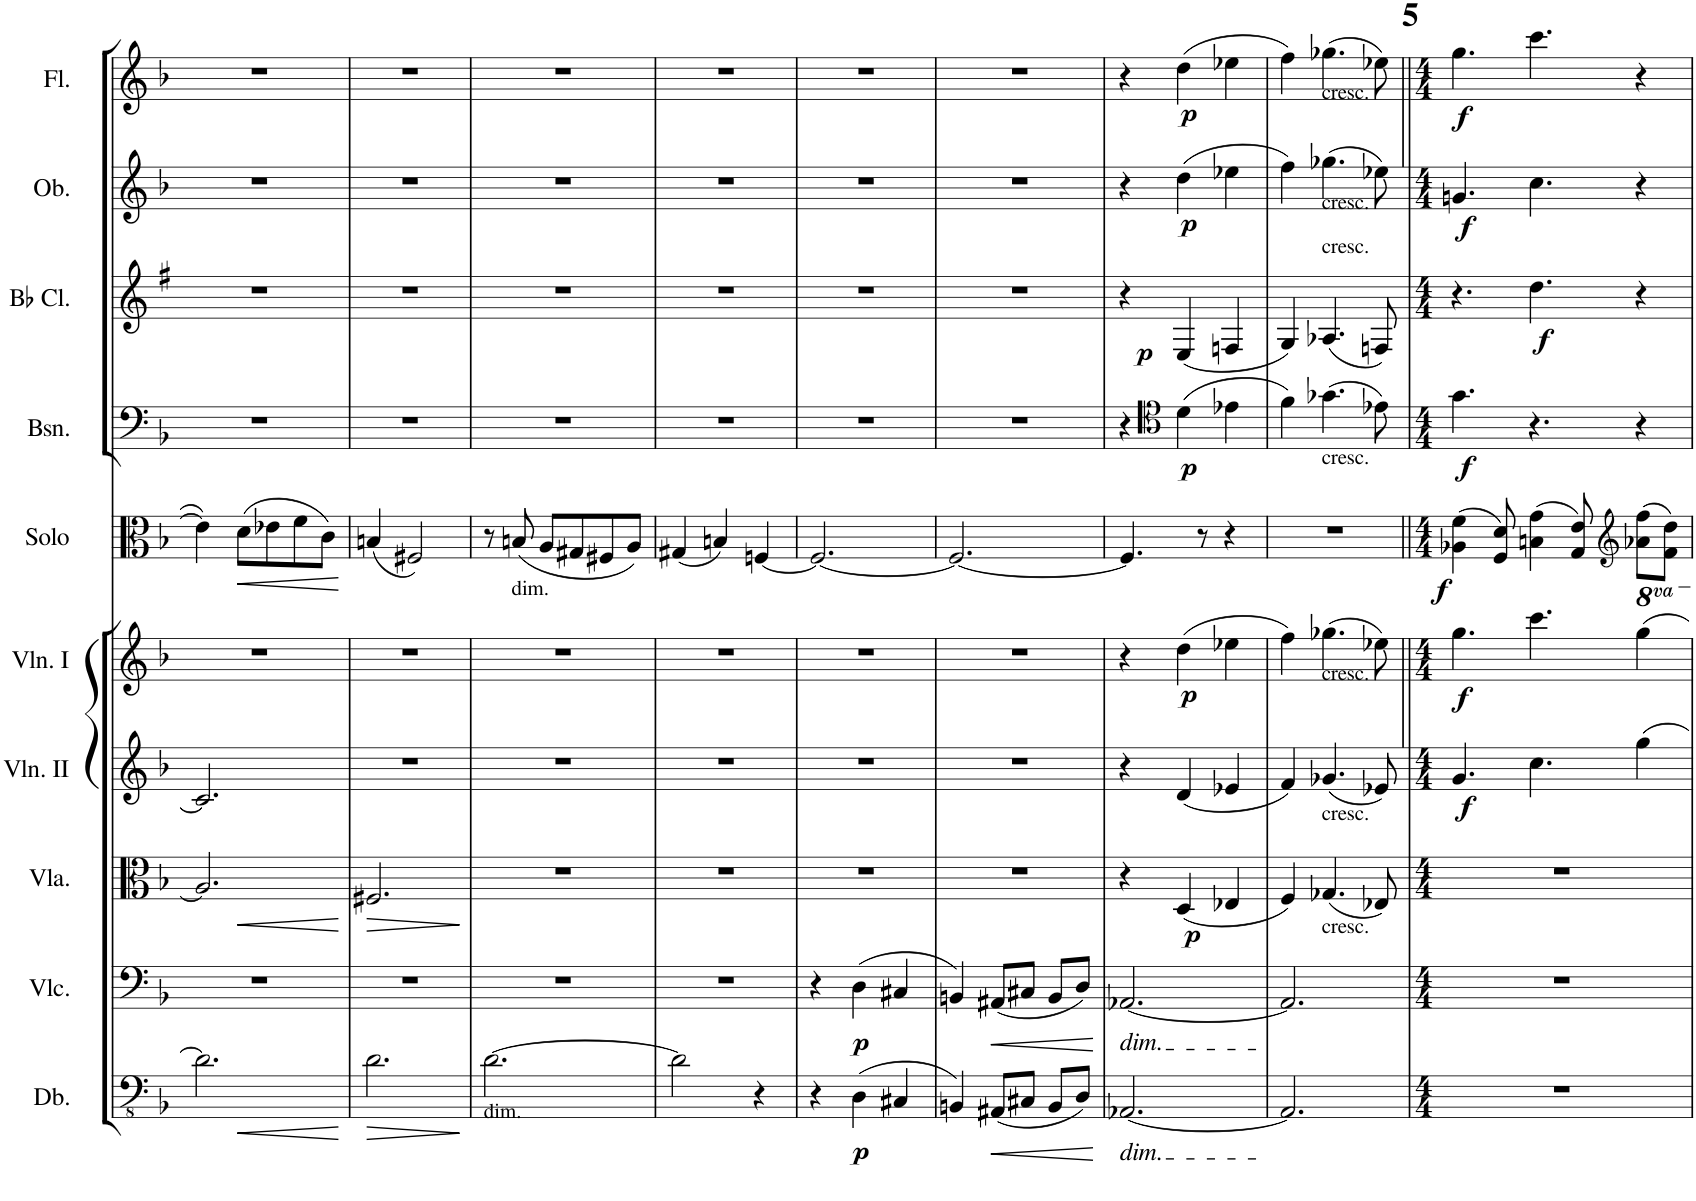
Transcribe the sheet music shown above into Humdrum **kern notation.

**kern	**dynam	**kern	**dynam	**kern	**dynam	**kern	**dynam	**kern	**dynam	**kern	**dynam	**kern	**dynam	**kern	**dynam	**kern	**dynam	**kern	**dynam
*part10	*part10	*part9	*part9	*part8	*part8	*part7	*part7	*part6	*part6	*part5	*part5	*part4	*part4	*part3	*part3	*part2	*part2	*part1	*part1
*staff10	*staff10	*staff9	*staff9	*staff8	*staff8	*staff7	*staff7	*staff6	*staff6	*staff5	*staff5	*staff4	*staff4	*staff3	*staff3	*staff2	*staff2	*staff1	*staff1
*I"Bass	*	*I"Cello	*	*I"Viola	*	*I"Violin II	*	*I"Violin I	*	*I"Solo Viola	*	*I"Bassoon	*	*I"Bb Clarinet	*	*I"Oboe	*	*I"Flute	*
*	*	*	*	*I'Vla.	*	*I'Vln. II	*	*I'Vln. I	*	*I'Solo	*	*I'Bsn.	*	*I'Bb Cl.	*	*I'Ob.	*	*I'Fl.	*
!!LO:PB:g=z
*clefFv4	*	*clefF4	*	*clefC3	*	*clefG2	*	*clefG2	*	*clefC3	*	*clefF4	*	*clefG2	*	*clefG2	*	*clefG2	*
*Trd7c12	*	*	*	*	*	*	*	*	*	*	*	*	*	*Trd1c2	*	*	*	*	*
*k[b-]	*	*k[b-]	*	*k[b-]	*	*k[b-]	*	*k[b-]	*	*k[b-]	*	*k[b-]	*	*k[f#]	*	*k[b-]	*	*k[b-]	*
*M3/4	*	*M3/4	*	*M3/4	*	*M3/4	*	*M3/4	*	*M3/4	*	*M3/4	*	*M3/4	*	*M3/4	*	*M3/4	*
=100	=100	=100	=100	=100	=100	=100	=100	=100	=100	=100	=100	=100	=100	=100	=100	=100	=100	=100	=100
*^	*	*	*	*^	*	*	*	*	*	*	*	*	*	*	*	*	*	*	*
2.D\]	4ryy	.	2.r	.	2.A-/]	4ryy	.	2.c/]	.	2.r	.	4e-\]	.	2.r	.	2.r	.	2.r	.	2.r	.
!	!	!LO:HP:b	!	!	!	!	!LO:HP:b	!	!	!	!	!	!LO:HP:b	!	!	!	!	!	!	!	!
.	2ryy	<	.	.	.	2ryy	<	.	.	.	.	(8d\L	<	.	.	.	.	.	.	.	.
.	.	.	.	.	.	.	.	.	.	.	.	8e-X\	.	.	.	.	.	.	.	.	.
.	.	.	.	.	.	.	.	.	.	.	.	8f\	.	.	.	.	.	.	.	.	.
.	.	.	.	.	.	.	.	.	.	.	.	8c\J)	.	.	.	.	.	.	.	.	.
*v	*v	*	*	*	*v	*v	*	*	*	*	*	*	*	*	*	*	*	*	*	*	*
.	.	.	.	.	.	.	.	.	.	.	[	.	.	.	.	.	.	.	.
=101	=101	=101	=101	=101	=101	=101	=101	=101	=101	=101	=101	=101	=101	=101	=101	=101	=101	=101	=101
!	!LO:HP:b	!	!	!	!	!	!	!	!	!	!	!	!	!	!	!	!	!	!
2.D\	>	2.r	.	2.F#X/	.	2.r	.	2.r	.	(4Bn/	.	2.r	.	2.r	.	2.r	.	2.r	.
.	.	.	.	.	.	.	.	.	.	2F#X/)	.	.	.	.	.	.	.	.	.
.	[	.	.	.	[	.	.	.	.	.	.	.	.	.	.	.	.	.	.
=102	=102	=102	=102	=102	=102	=102	=102	=102	=102	=102	=102	=102	=102	=102	=102	=102	=102	=102	=102
!LO:TX:b:t=dim.	!	!	!	!	!	!	!	!	!	!	!	!	!	!	!	!	!	!	!
[2.D\	.	2.r	.	2.r	.	2.r	.	2.r	.	8r	.	2.r	.	2.r	.	2.r	.	2.r	.
!	!	!	!	!	!	!	!	!	!	!LO:TX:b:t=dim.	!	!	!	!	!	!	!	!	!
.	.	.	.	.	.	.	.	.	.	(8Bn/	.	.	.	.	.	.	.	.	.
.	.	.	.	.	.	.	.	.	.	8A/L	.	.	.	.	.	.	.	.	.
.	.	.	.	.	.	.	.	.	.	8G#X/	.	.	.	.	.	.	.	.	.
.	.	.	.	.	.	.	.	.	.	8F#X/	.	.	.	.	.	.	.	.	.
.	.	.	.	.	.	.	.	.	.	8A/J)	.	.	.	.	.	.	.	.	.
=103	=103	=103	=103	=103	=103	=103	=103	=103	=103	=103	=103	=103	=103	=103	=103	=103	=103	=103	=103
2D\]	.	2.r	.	2.r	.	2.r	.	2.r	.	(4G#X/	.	2.r	.	2.r	.	2.r	.	2.r	.
.	.	.	.	.	.	.	.	.	.	4Bn/)	.	.	.	.	.	.	.	.	.
4r	.	.	.	.	.	.	.	.	.	[4Fn/	.	.	.	.	.	.	.	.	.
=104	=104	=104	=104	=104	=104	=104	=104	=104	=104	=104	=104	=104	=104	=104	=104	=104	=104	=104	=104
4r	.	4r	.	2.r	.	2.r	.	2.r	.	2.F/_	.	2.r	.	2.r	.	2.r	.	2.r	.
!	!LO:DY:b	!	!LO:DY:b	!	!	!	!	!	!	!	!	!	!	!	!	!	!	!	!
(4DD\	p	(4D\	p	.	.	.	.	.	.	.	.	.	.	.	.	.	.	.	.
4CC#X/	.	4C#X/	.	.	.	.	.	.	.	.	.	.	.	.	.	.	.	.	.
=105	=105	=105	=105	=105	=105	=105	=105	=105	=105	=105	=105	=105	=105	=105	=105	=105	=105	=105	=105
4BBBn/)	.	4BBn/)	.	2.r	.	2.r	.	2.r	.	2.F/_	.	2.r	.	2.r	.	2.r	.	2.r	.
(8AAA#X/L	.	(8AA#X/L	.	.	.	.	.	.	.	.	.	.	.	.	.	.	.	.	.
8CC#X/J	.	8C#X/J	.	.	.	.	.	.	.	.	.	.	.	.	.	.	.	.	.
8BBB/L	.	8BB/L	.	.	.	.	.	.	.	.	.	.	.	.	.	.	.	.	.
8DD/J)	.	8D/J)	.	.	.	.	.	.	.	.	.	.	.	.	.	.	.	.	.
.	]	.	.	.	.	.	.	.	.	.	.	.	.	.	.	.	.	.	.
=106	=106	=106	=106	=106	=106	=106	=106	=106	=106	=106	=106	=106	=106	=106	=106	=106	=106	=106	=106
!	!	!LO:TX:b:i:t=dim.	!	!	!	!	!	!	!	!	!	!	!	!	!	!	!	!	!
!LO:TX:b:i:t=dim.	!	!	!	!	!	!	!	!	!	!	!	!	!	!	!	!	!	!	!
!	!	!	!	!	!	!	!	!	!	!	!	!	!	!	!LO:DY:b	!	!	!	!
[2.AAA-X/	.	[2.AA-X/	.	4r	.	4r	.	4r	.	4.F/]	.	4r	.	4r	p	4r	.	4r	.
*	*	*	*	*	*	*	*	*	*	*	*	*clefC4	*	*	*	*	*	*	*
!	!	!	!	!	!LO:DY:b	!	!	!	!LO:DY:b	!	!	!	!LO:DY:b	!	!	!	!LO:DY:b	!	!LO:DY:b
.	.	.	.	(4D/	p	(4d/	.	(4dd\	p	.	.	(4d\	p	(4E/	.	(4dd\	p	(4dd\	p
.	.	.	.	.	.	.	.	.	.	8r	.	.	.	.	.	.	.	.	.
.	.	.	.	4E-X/	.	4e-X/	.	4ee-X\	.	4r	.	4e-X\	.	4Fn/	.	4ee-X\	.	4ee-X\	.
=107	=107	=107	=107	=107	=107	=107	=107	=107	=107	=107	=107	=107	=107	=107	=107	=107	=107	=107	=107
2.AAA-/]	.	2.AA-/]	.	4F/)	.	4f/)	.	4ff\)	.	2.r	.	4f\)	.	4G/)	.	4ff\)	.	4ff\)	.
!	!	!	!	!	!	!	!	!	!	!	!	!	!	!	!	!	!	!LO:TX:b:t=cresc.	!
!	!	!	!	!	!	!	!	!	!	!	!	!	!	!	!	!LO:TX:b:t=cresc.	!	!	!
!	!	!	!	!	!	!	!	!	!	!	!	!	!	!LO:TX:a:t=cresc.	!	!	!	!	!
!	!	!	!	!	!	!	!	!	!	!	!	!LO:TX:b:t=cresc.	!	!	!	!	!	!	!
!	!	!	!	!	!	!	!	!LO:TX:b:t=cresc.	!	!	!	!	!	!	!	!	!	!	!
!	!	!	!	!	!	!LO:TX:b:t=cresc.	!	!	!	!	!	!	!	!	!	!	!	!	!
!	!	!	!	!LO:TX:b:t=cresc.	!	!	!	!	!	!	!	!	!	!	!	!	!	!	!
.	.	.	.	(4.G-X/	.	(4.g-X/	.	(4.gg-X\	.	.	.	(4.g-X\	.	(4.A-X/	.	(4.gg-X\	.	(4.gg-X\	.
.	.	.	.	8E-X/)	.	8e-X/)	.	8ee-X\)	.	.	.	8e-X\)	.	8Fn/)	.	8ee-X\)	.	8ee-X\)	.
!!LO:REH:place=s1:a:B:cj:enc=none:fs=16:t=5
=108||	=108||	=108||	=108||	=108||	=108||	=108||	=108||	=108||	=108||	=108||	=108||	=108||	=108||	=108||	=108||	=108||	=108||	=108||	=108||
*M4/4	*	*M4/4	*	*M4/4	*	*M4/4	*	*M4/4	*	*M4/4	*	*M4/4	*	*M4/4	*	*M4/4	*	*M4/4	*
!	!	!	!	!	!	!	!LO:DY:b	!	!LO:DY:b	!	!LO:DY:b	!	!LO:DY:b	!	!	!	!LO:DY:b	!	!LO:DY:b
1r	.	1r	.	1r	.	4.g/	f	4.gg\	f	(4A-X\ 4f\	f	4.g\	f	4.r	.	4.gn/	f	4.gg\	f
.	.	.	.	.	.	.	.	.	.	8F/ 8d/)	.	.	.	.	.	.	.	.	.
!	!	!	!	!	!	!	!	!	!	!	!	!	!	!	!LO:DY:b	!	!	!	!
.	.	.	.	.	.	4.cc\	.	4.ccc\	.	(4Bn\ 4g\	.	4.r	.	4.dd\	f	4.cc\	.	4.ccc\	.
.	.	.	.	.	.	.	.	.	.	8G/ 8e/)	.	.	.	.	.	.	.	.	.
*	*	*	*	*	*	*	*	*	*	*clefG2	*	*	*	*	*	*	*	*	*
.	.	.	.	.	.	4gg\	.	4ggg\	.	(8a-X\ 8ff\L	.	4r	.	4r	.	4r	.	4r	.
.	.	.	.	.	.	.	.	.	.	8f\ 8dd\J)	.	.	.	.	.	.	.	.	.
=	=	=	=	=	=	=	=	=	=	=	=	=	=	=	=	=	=	=	=
*-	*-	*-	*-	*-	*-	*-	*-	*-	*-	*-	*-	*-	*-	*-	*-	*-	*-	*-	*-
